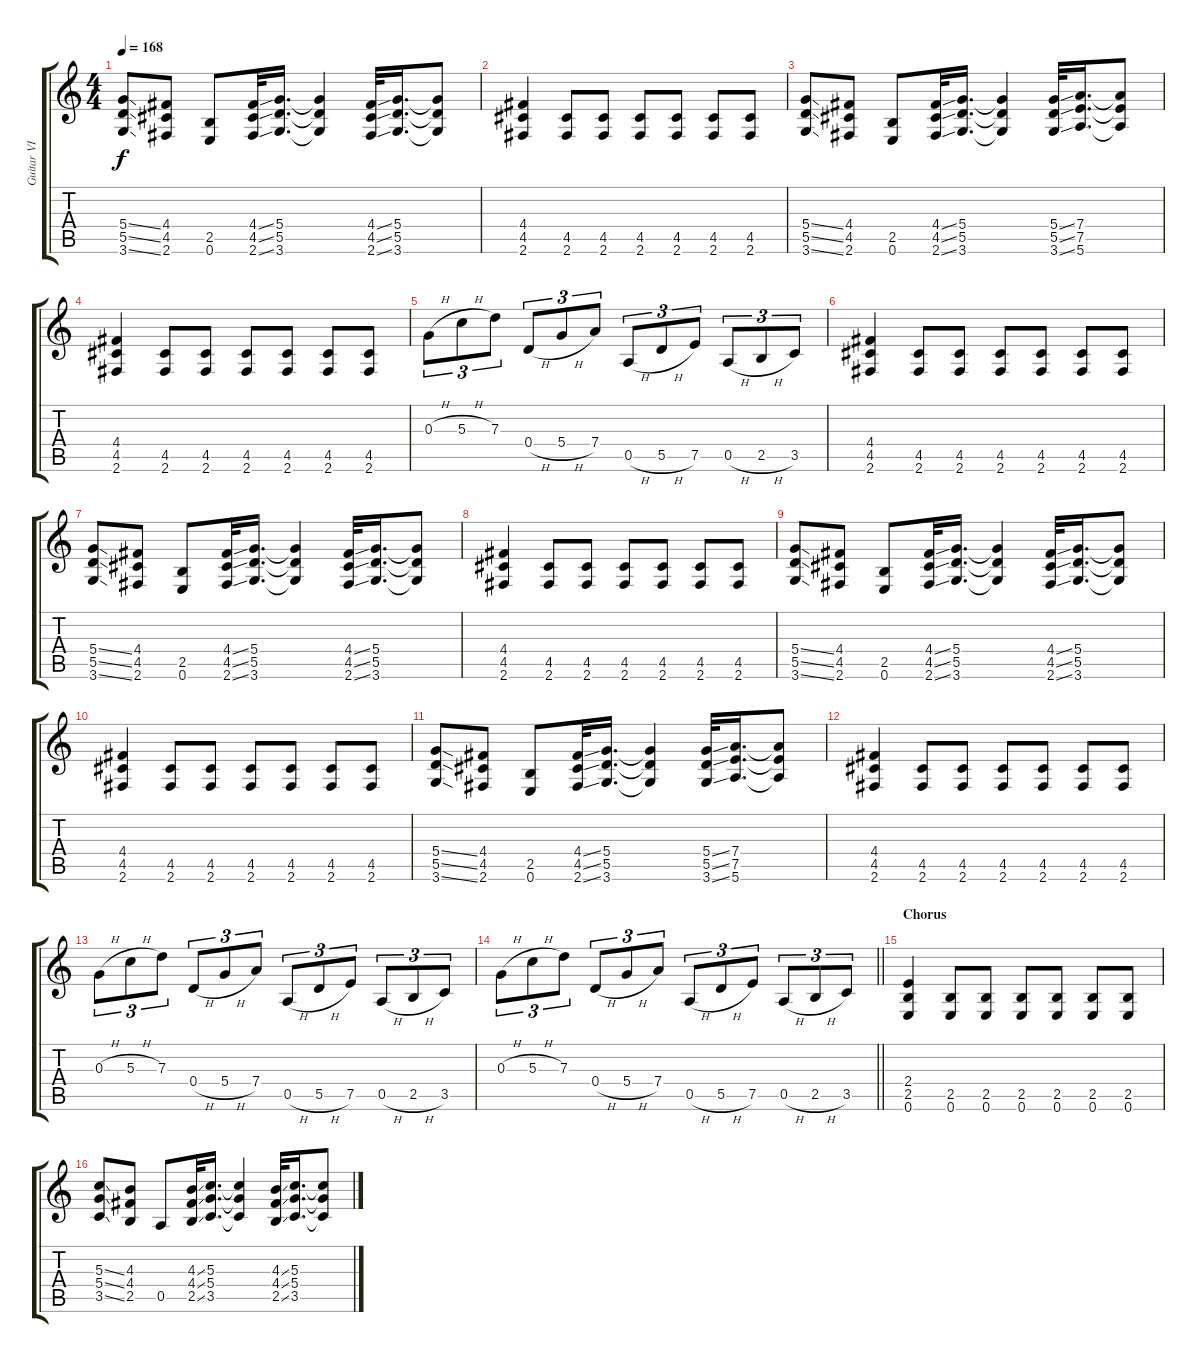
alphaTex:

\track ("Guitar VI Distortion" "Guitar VI ") {instrument distortionguitar}
\staff {score tabs}
\tuning (E4 B3 G3 D3 A2 E2) {hide}
\ts (4 4)
\tempo 168
\clef g2
\ks c
(5.4{ss} 5.5{ss} 3.6{ss}).8{dy f} (4.4 4.5 2.6).8 (2.5 0.6).8 (4.4{ss} 4.5{ss} 2.6{ss}).32 (5.4 5.5 3.6).16{d} (5.4{t} 5.5{t} 3.6{t}).4 (4.4{ss} 4.5{ss} 2.6{ss}).32 (5.4 5.5 3.6).16{d} (5.4{t} 5.5{t} 3.6{t}).8 |
(4.4 4.5 2.6).4 (4.5 2.6).8 (4.5 2.6).8 (4.5 2.6).8 (4.5 2.6).8 (4.5 2.6).8 (4.5 2.6).8 |
(5.4{ss} 5.5{ss} 3.6{ss}).8 (4.4 4.5 2.6).8 (2.5 0.6).8 (4.4{ss} 4.5{ss} 2.6{ss}).32 (5.4 5.5 3.6).16{d} (5.4{t} 5.5{t} 3.6{t}).4 (5.4{ss} 5.5{ss} 3.6{ss}).32 (7.4 7.5 5.6).16{d} (7.4{t} 7.5{t} 5.6{t}).8 |
(4.4 4.5 2.6).4 (4.5 2.6).8 (4.5 2.6).8 (4.5 2.6).8 (4.5 2.6).8 (4.5 2.6).8 (4.5 2.6).8 |
0.3{h}.8{tu (3 2)} 5.3{h}.8{tu (3 2)} 7.3.8{tu (3 2)} 0.4{h}.8{tu (3 2)} 5.4{h}.8{tu (3 2)} 7.4.8{tu (3 2)} 0.5{h}.8{tu (3 2)} 5.5{h}.8{tu (3 2)} 7.5.8{tu (3 2)} 0.5{h}.8{tu (3 2)} 2.5{h}.8{tu (3 2)} 3.5.8{tu (3 2)} |
(4.4 4.5 2.6).4 (4.5 2.6).8 (4.5 2.6).8 (4.5 2.6).8 (4.5 2.6).8 (4.5 2.6).8 (4.5 2.6).8 |
(5.4{ss} 5.5{ss} 3.6{ss}).8 (4.4 4.5 2.6).8 (2.5 0.6).8 (4.4{ss} 4.5{ss} 2.6{ss}).32 (5.4 5.5 3.6).16{d} (5.4{t} 5.5{t} 3.6{t}).4 (4.4{ss} 4.5{ss} 2.6{ss}).32 (5.4 5.5 3.6).16{d} (5.4{t} 5.5{t} 3.6{t}).8 |
(4.4 4.5 2.6).4 (4.5 2.6).8 (4.5 2.6).8 (4.5 2.6).8 (4.5 2.6).8 (4.5 2.6).8 (4.5 2.6).8 |
(5.4{ss} 5.5{ss} 3.6{ss}).8 (4.4 4.5 2.6).8 (2.5 0.6).8 (4.4{ss} 4.5{ss} 2.6{ss}).32 (5.4 5.5 3.6).16{d} (5.4{t} 5.5{t} 3.6{t}).4 (4.4{ss} 4.5{ss} 2.6{ss}).32 (5.4 5.5 3.6).16{d} (5.4{t} 5.5{t} 3.6{t}).8 |
(4.4 4.5 2.6).4 (4.5 2.6).8 (4.5 2.6).8 (4.5 2.6).8 (4.5 2.6).8 (4.5 2.6).8 (4.5 2.6).8 |
(5.4{ss} 5.5{ss} 3.6{ss}).8 (4.4 4.5 2.6).8 (2.5 0.6).8 (4.4{ss} 4.5{ss} 2.6{ss}).32 (5.4 5.5 3.6).16{d} (5.4{t} 5.5{t} 3.6{t}).4 (5.4{ss} 5.5{ss} 3.6{ss}).32 (7.4 7.5 5.6).16{d} (7.4{t} 7.5{t} 5.6{t}).8 |
(4.4 4.5 2.6).4 (4.5 2.6).8 (4.5 2.6).8 (4.5 2.6).8 (4.5 2.6).8 (4.5 2.6).8 (4.5 2.6).8 |
0.3{h}.8{tu (3 2)} 5.3{h}.8{tu (3 2)} 7.3.8{tu (3 2)} 0.4{h}.8{tu (3 2)} 5.4{h}.8{tu (3 2)} 7.4.8{tu (3 2)} 0.5{h}.8{tu (3 2)} 5.5{h}.8{tu (3 2)} 7.5.8{tu (3 2)} 0.5{h}.8{tu (3 2)} 2.5{h}.8{tu (3 2)} 3.5.8{tu (3 2)} |
\barLineRight lightlight
0.3{h}.8{tu (3 2)} 5.3{h}.8{tu (3 2)} 7.3.8{tu (3 2)} 0.4{h}.8{tu (3 2)} 5.4{h}.8{tu (3 2)} 7.4.8{tu (3 2)} 0.5{h}.8{tu (3 2)} 5.5{h}.8{tu (3 2)} 7.5.8{tu (3 2)} 0.5{h}.8{tu (3 2)} 2.5{h}.8{tu (3 2)} 3.5.8{tu (3 2)} |
\section ("" "Chorus")
(2.4 2.5 0.6).4 (2.5 0.6).8 (2.5 0.6).8 (2.5 0.6).8 (2.5 0.6).8 (2.5 0.6).8 (2.5 0.6).8 |
(5.3{ss} 5.4{ss} 3.5{ss}).8 (4.3 4.4 2.5).8 0.5.8 (4.3{ss} 4.4{ss} 2.5{ss}).32 (5.3 5.4 3.5).16{d} (5.3{t} 5.4{t} 3.5{t}).4 (4.3{ss} 4.4{ss} 2.5{ss}).32 (5.3 5.4 3.5).16{d} (5.3{t} 5.4{t} 3.5{t}).8
